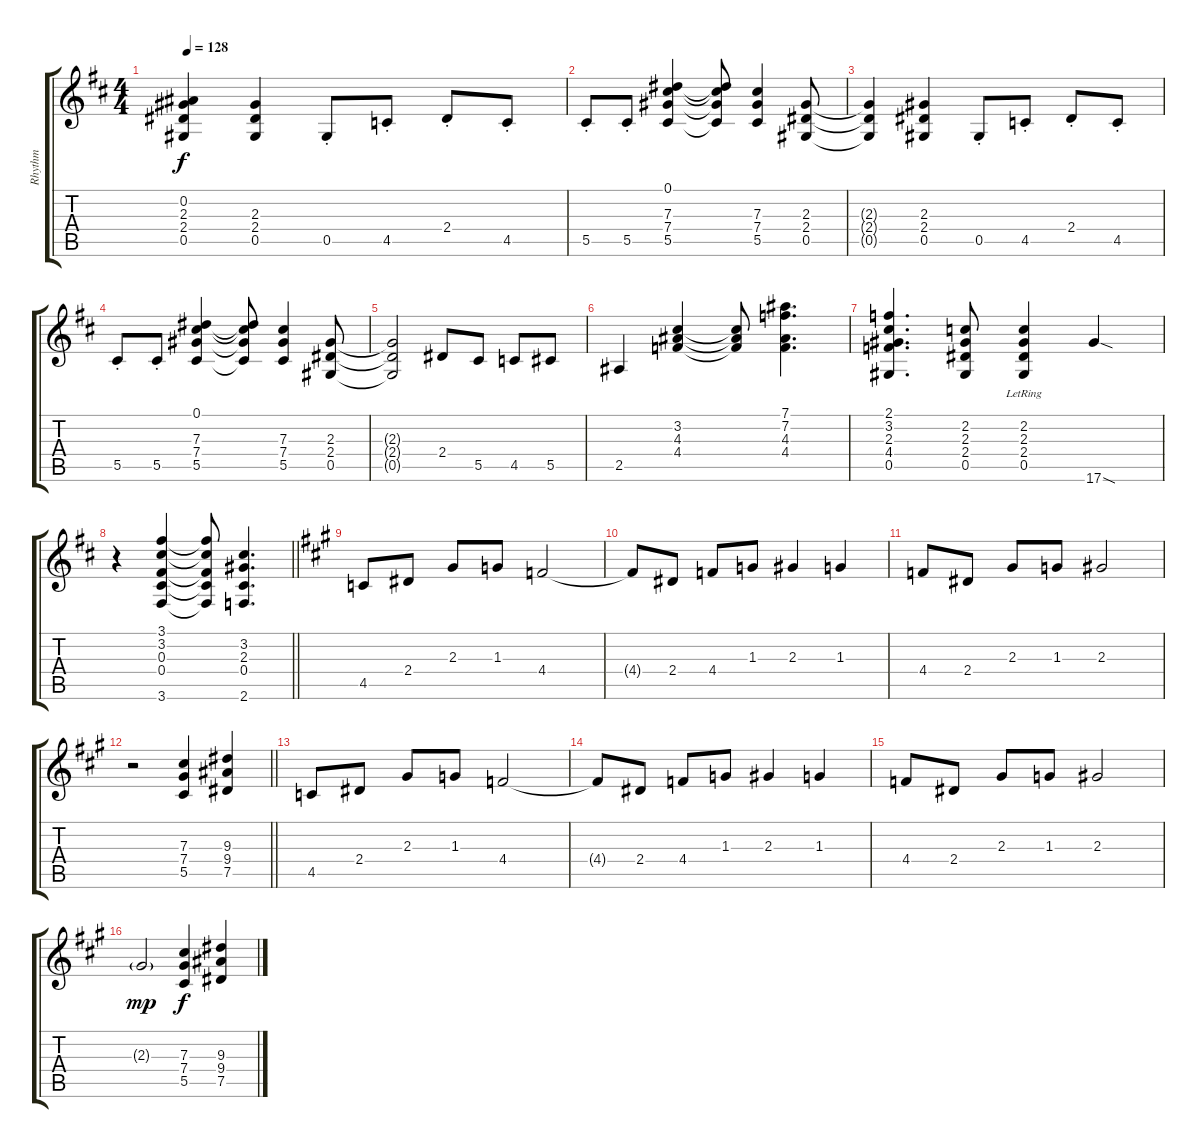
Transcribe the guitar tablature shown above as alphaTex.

\track ("Rhythm" "Rhythm") {instrument overdrivenguitar}
\staff {score tabs}
\tuning (Eb4 Bb3 Gb3 Db3 Ab2 Eb2) {hide}
\ts (4 4)
\tempo 128
\clef g2
\ks d
(0.2{t} 2.3{t} 2.4{t} 0.5{t}).4{dy f} (2.3 2.4 0.5).4 0.5{st}.8 4.5{st}.8 2.4{st}.8 4.5{st}.8 |
5.5{st}.8 5.5{st}.8 (0.1 7.3 7.4 5.5).4 (0.1{t} 7.3{t} 7.4{t} 5.5{t}).8 (7.3 7.4 5.5).4 (2.3 2.4 0.5).8 |
(2.3{t} 2.4{t} 0.5{t}).4 (2.3 2.4 0.5).4 0.5{st}.8 4.5{st}.8 2.4{st}.8 4.5{st}.8 |
5.5{st}.8 5.5{st}.8 (0.1 7.3 7.4 5.5).4 (0.1{t} 7.3{t} 7.4{t} 5.5{t}).8 (7.3 7.4 5.5).4 (2.3 2.4 0.5).8 |
(2.3{t} 2.4{t} 0.5{t}).2 2.4.8 5.5.8 4.5.8 5.5.8 |
2.5.4 (3.2 4.3 4.4).4 (3.2{t} 4.3{t} 4.4{t}).8 (7.1 7.2 4.3 4.4).4{d} |
(2.1 3.2 2.3 4.4 0.5).4{d} (2.2 2.3 2.4 0.5).8 (2.2{lr} 2.3{lr} 2.4{lr} 0.5{lr}).4 17.6{sod}.4 |
\barLineRight lightlight
r.4 (3.1 3.2 0.3 0.4 3.6).4 (3.1{t} 3.2{t} 0.3{t} 0.4{t} 3.6{t}).8 (3.2 2.3 0.4 2.6).4{d} |
\ks a
4.5.8 2.4.8 2.3.8 1.3.8 4.4.2 |
4.4{t}.8 2.4.8 4.4.8 1.3.8 2.3.4 1.3.4 |
4.4.8 2.4.8 2.3.8 1.3.8 2.3.2 |
\barLineRight lightlight
r.2 (7.3 7.4 5.5).4 (9.3 9.4 7.5).4 |
4.5.8 2.4.8 2.3.8 1.3.8 4.4.2 |
4.4{t}.8 2.4.8 4.4.8 1.3.8 2.3.4 1.3.4 |
4.4.8 2.4.8 2.3.8 1.3.8 2.3.2 |
2.3{g}.2{dy mp} (7.3 7.4 5.5).4{dy f} (9.3 9.4 7.5).4
